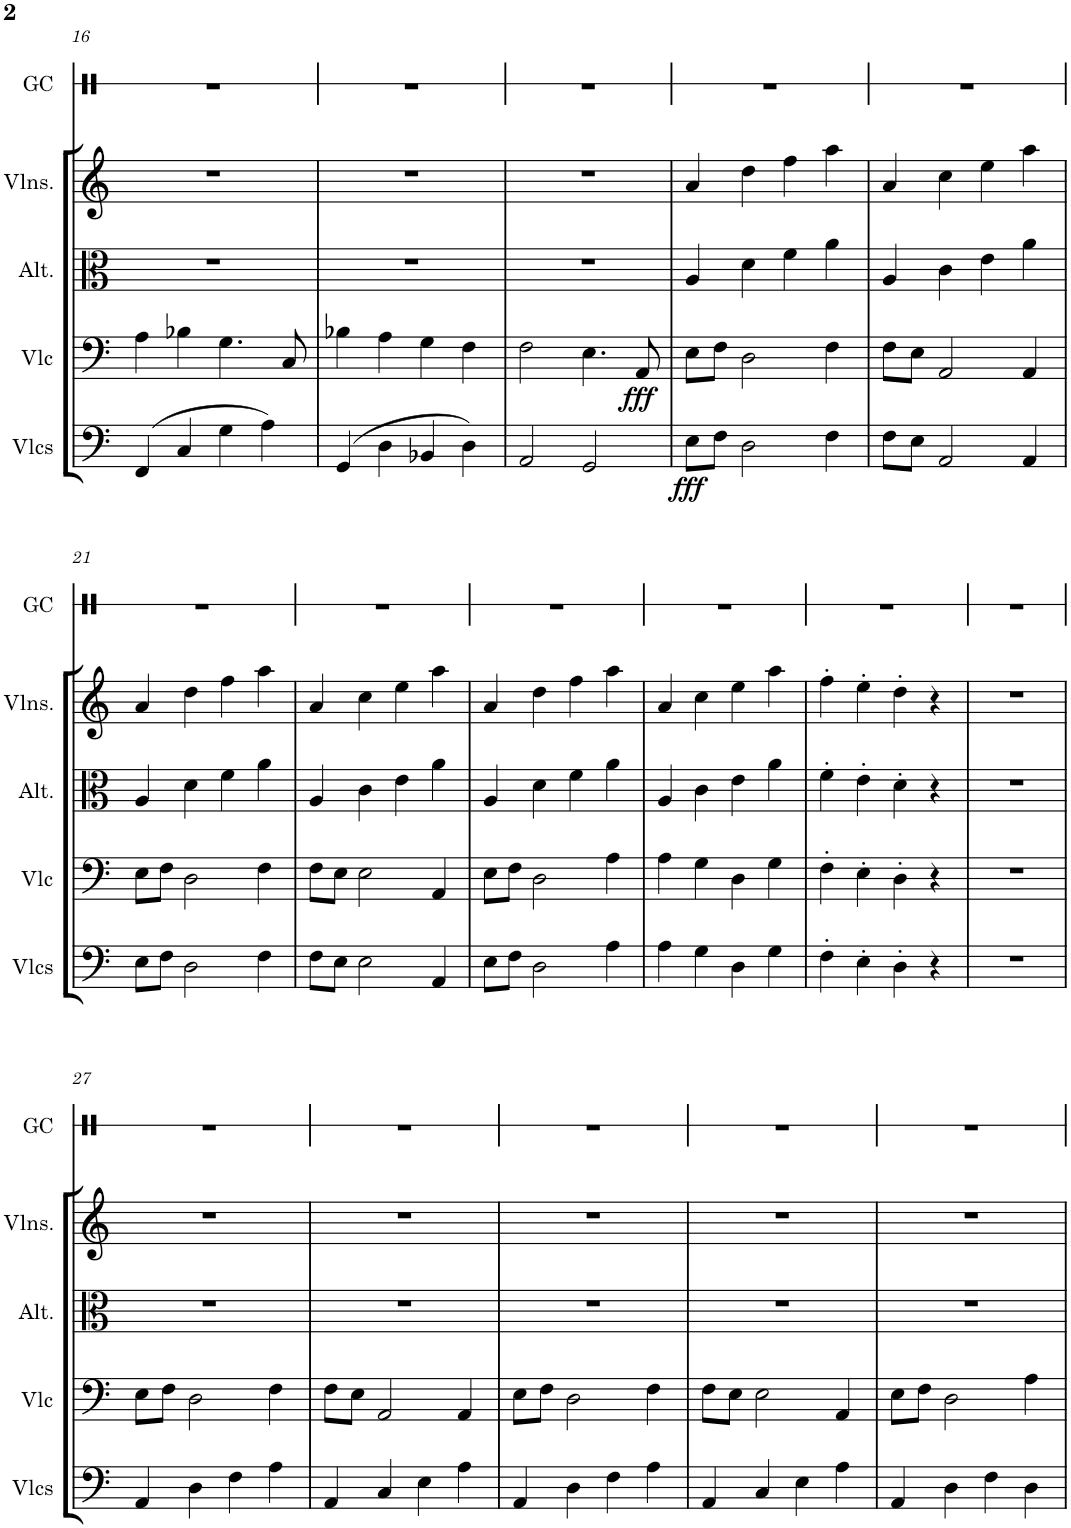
**kern	**dynam	**kern	**dynam	**kern	**kern	**kern
*part5	*part5	*part4	*part4	*part3	*part2	*part1
*staff5	*staff5	*staff4	*staff4	*staff3	*staff2	*staff1
*I"Violoncelles	*	*I"Violoncelle	*	*I"Alto	*I"Violons	*I"Grosse caisse
*I'Vlcs	*	*I'Vlc	*	*I'Alt.	*I'Vlns.	*I'GC
!!LO:PB:g=z
*clefF4	*	*clefF4	*	*clefC3	*clefG2	*clefX
*k[]	*	*k[]	*	*k[]	*k[]	*k[]
*M4/4	*	*M4/4	*	*M4/4	*M4/4	*M4/4
=16	=16	=16	=16	=16	=16	=16
(4FF/	.	4A\	.	1r	1r	1r
4C/	.	4B-X\	.	.	.	.
4G\	.	4.G\	.	.	.	.
4A\)	.	.	.	.	.	.
.	.	8C/	.	.	.	.
=17	=17	=17	=17	=17	=17	=17
(4GG/	.	4B-X\	.	1r	1r	1r
4D\	.	4A\	.	.	.	.
4BB-X/	.	4G\	.	.	.	.
4D\)	.	4F\	.	.	.	.
=18	=18	=18	=18	=18	=18	=18
2AA/	.	2F\	.	1r	1r	1r
2GG/	.	4.E\	.	.	.	.
!	!	!	!LO:DY:b	!	!	!
.	.	8AA/	fff	.	.	.
=19	=19	=19	=19	=19	=19	=19
!	!LO:DY:b	!	!	!	!	!
8E\L	fff	8E\L	.	4A/	4a/	1r
8F\J	.	8F\J	.	.	.	.
2D\	.	2D\	.	4d\	4dd\	.
.	.	.	.	4f\	4ff\	.
4F\	.	4F\	.	4a\	4aa\	.
=20	=20	=20	=20	=20	=20	=20
8F\L	.	8F\L	.	4A/	4a/	1r
8E\J	.	8E\J	.	.	.	.
2AA/	.	2AA/	.	4c\	4cc\	.
.	.	.	.	4e\	4ee\	.
4AA/	.	4AA/	.	4a\	4aa\	.
!!LO:LB:g=z
=21	=21	=21	=21	=21	=21	=21
8E\L	.	8E\L	.	4A/	4a/	1r
8F\J	.	8F\J	.	.	.	.
2D\	.	2D\	.	4d\	4dd\	.
.	.	.	.	4f\	4ff\	.
4F\	.	4F\	.	4a\	4aa\	.
=22	=22	=22	=22	=22	=22	=22
8F\L	.	8F\L	.	4A/	4a/	1r
8E\J	.	8E\J	.	.	.	.
2E\	.	2E\	.	4c\	4cc\	.
.	.	.	.	4e\	4ee\	.
4AA/	.	4AA/	.	4a\	4aa\	.
=23	=23	=23	=23	=23	=23	=23
8E\L	.	8E\L	.	4A/	4a/	1r
8F\J	.	8F\J	.	.	.	.
2D\	.	2D\	.	4d\	4dd\	.
.	.	.	.	4f\	4ff\	.
4A\	.	4A\	.	4a\	4aa\	.
=24	=24	=24	=24	=24	=24	=24
4A\	.	4A\	.	4A/	4a/	1r
4G\	.	4G\	.	4c\	4cc\	.
4D\	.	4D\	.	4e\	4ee\	.
4G\	.	4G\	.	4a\	4aa\	.
=25	=25	=25	=25	=25	=25	=25
4F'\	.	4F'\	.	4f'\	4ff'\	1r
4E'\	.	4E'\	.	4e'\	4ee'\	.
4D'\	.	4D'\	.	4d'\	4dd'\	.
4r	.	4r	.	4r	4r	.
=26	=26	=26	=26	=26	=26	=26
1r	.	1r	.	1r	1r	1r
!!LO:LB:g=z
=27	=27	=27	=27	=27	=27	=27
4AA/	.	8E\L	.	1r	1r	1r
.	.	8F\J	.	.	.	.
4D\	.	2D\	.	.	.	.
4F\	.	.	.	.	.	.
4A\	.	4F\	.	.	.	.
=28	=28	=28	=28	=28	=28	=28
4AA/	.	8F\L	.	1r	1r	1r
.	.	8E\J	.	.	.	.
4C/	.	2AA/	.	.	.	.
4E\	.	.	.	.	.	.
4A\	.	4AA/	.	.	.	.
=29	=29	=29	=29	=29	=29	=29
4AA/	.	8E\L	.	1r	1r	1r
.	.	8F\J	.	.	.	.
4D\	.	2D\	.	.	.	.
4F\	.	.	.	.	.	.
4A\	.	4F\	.	.	.	.
=30	=30	=30	=30	=30	=30	=30
4AA/	.	8F\L	.	1r	1r	1r
.	.	8E\J	.	.	.	.
4C/	.	2E\	.	.	.	.
4E\	.	.	.	.	.	.
4A\	.	4AA/	.	.	.	.
=31	=31	=31	=31	=31	=31	=31
4AA/	.	8E\L	.	1r	1r	1r
.	.	8F\J	.	.	.	.
4D\	.	2D\	.	.	.	.
4F\	.	.	.	.	.	.
4D\	.	4A\	.	.	.	.
=	=	=	=	=	=	=
*-	*-	*-	*-	*-	*-	*-
